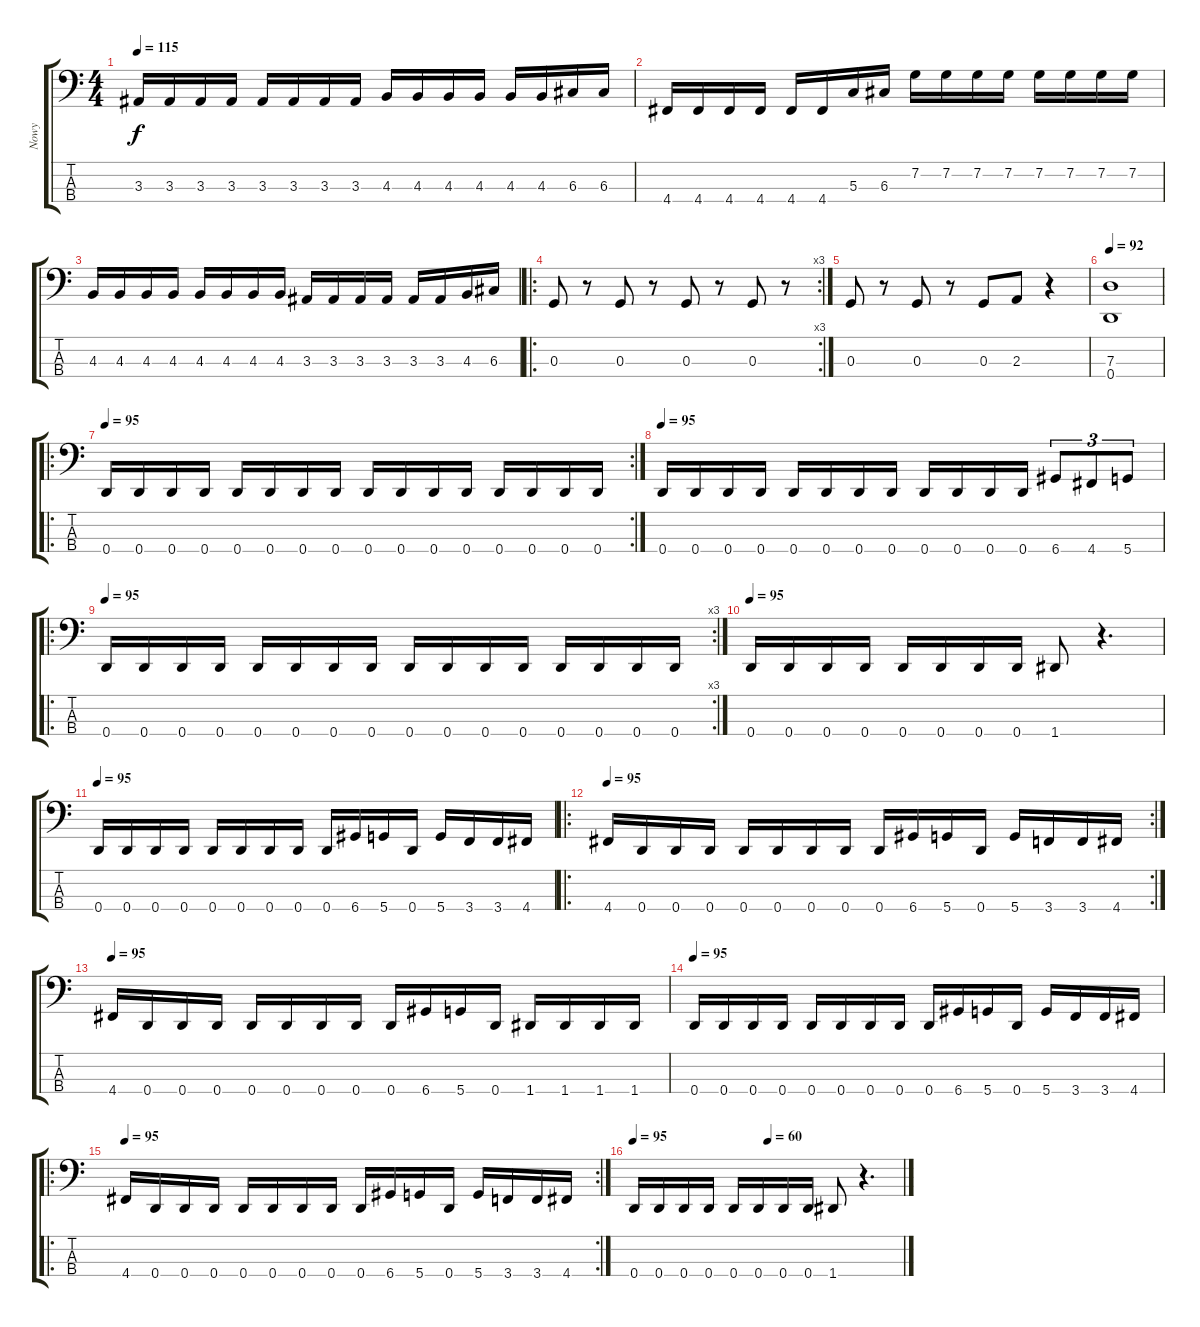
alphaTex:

\track ("Nowy" "Nowy") {instrument electricbassfinger}
\staff {score tabs}
\tuning (F2 C2 G1 D1) {hide}
\ts (4 4)
\tempo 115
\clef f4
\ks c
3.3.16{dy f} 3.3.16 3.3.16 3.3.16 3.3.16 3.3.16 3.3.16 3.3.16 4.3.16 4.3.16 4.3.16 4.3.16 4.3.16 4.3.16 6.3.16 6.3.16 |
4.4.16 4.4.16 4.4.16 4.4.16 4.4.16 4.4.16 5.3.16 6.3.16 7.2.16 7.2.16 7.2.16 7.2.16 7.2.16 7.2.16 7.2.16 7.2.16 |
4.3.16 4.3.16 4.3.16 4.3.16 4.3.16 4.3.16 4.3.16 4.3.16 3.3.16 3.3.16 3.3.16 3.3.16 3.3.16 3.3.16 4.3.16 6.3.16 |
\ro
\rc 3
0.3.8 r.8 0.3.8 r.8 0.3.8 r.8 0.3.8 r.8 |
0.3.8 r.8 0.3.8 r.8 0.3.8 2.3.8 r.4 |
\tempo 92
(7.3 0.4).1 |
\ro
\rc 2
\tempo 95
0.4.16 0.4.16 0.4.16 0.4.16 0.4.16 0.4.16 0.4.16 0.4.16 0.4.16 0.4.16 0.4.16 0.4.16 0.4.16 0.4.16 0.4.16 0.4.16 |
\tempo 95
0.4.16 0.4.16 0.4.16 0.4.16 0.4.16 0.4.16 0.4.16 0.4.16 0.4.16 0.4.16 0.4.16 0.4.16 6.4.8{tu (3 2)} 4.4.8{tu (3 2)} 5.4.8{tu (3 2)} |
\ro
\rc 3
\tempo 95
0.4.16 0.4.16 0.4.16 0.4.16 0.4.16 0.4.16 0.4.16 0.4.16 0.4.16 0.4.16 0.4.16 0.4.16 0.4.16 0.4.16 0.4.16 0.4.16 |
\tempo 95
0.4.16 0.4.16 0.4.16 0.4.16 0.4.16 0.4.16 0.4.16 0.4.16 1.4.8 r.4{d} |
\tempo 95
0.4.16 0.4.16 0.4.16 0.4.16 0.4.16 0.4.16 0.4.16 0.4.16 0.4.16 6.4.16 5.4.16 0.4.16 5.4.16 3.4.16 3.4.16 4.4.16 |
\ro
\rc 2
\tempo 95
4.4.16 0.4.16 0.4.16 0.4.16 0.4.16 0.4.16 0.4.16 0.4.16 0.4.16 6.4.16 5.4.16 0.4.16 5.4.16 3.4.16 3.4.16 4.4.16 |
\tempo 95
4.4.16 0.4.16 0.4.16 0.4.16 0.4.16 0.4.16 0.4.16 0.4.16 0.4.16 6.4.16 5.4.16 0.4.16 1.4.16 1.4.16 1.4.16 1.4.16 |
\tempo 95
0.4.16 0.4.16 0.4.16 0.4.16 0.4.16 0.4.16 0.4.16 0.4.16 0.4.16 6.4.16 5.4.16 0.4.16 5.4.16 3.4.16 3.4.16 4.4.16 |
\ro
\rc 2
\tempo 95
4.4.16 0.4.16 0.4.16 0.4.16 0.4.16 0.4.16 0.4.16 0.4.16 0.4.16 6.4.16 5.4.16 0.4.16 5.4.16 3.4.16 3.4.16 4.4.16 |
\tempo 95
\tempo (60 0.5)
0.4.16 0.4.16 0.4.16 0.4.16 0.4.16 0.4.16 0.4.16 0.4.16 1.4.8 r.4{d}
